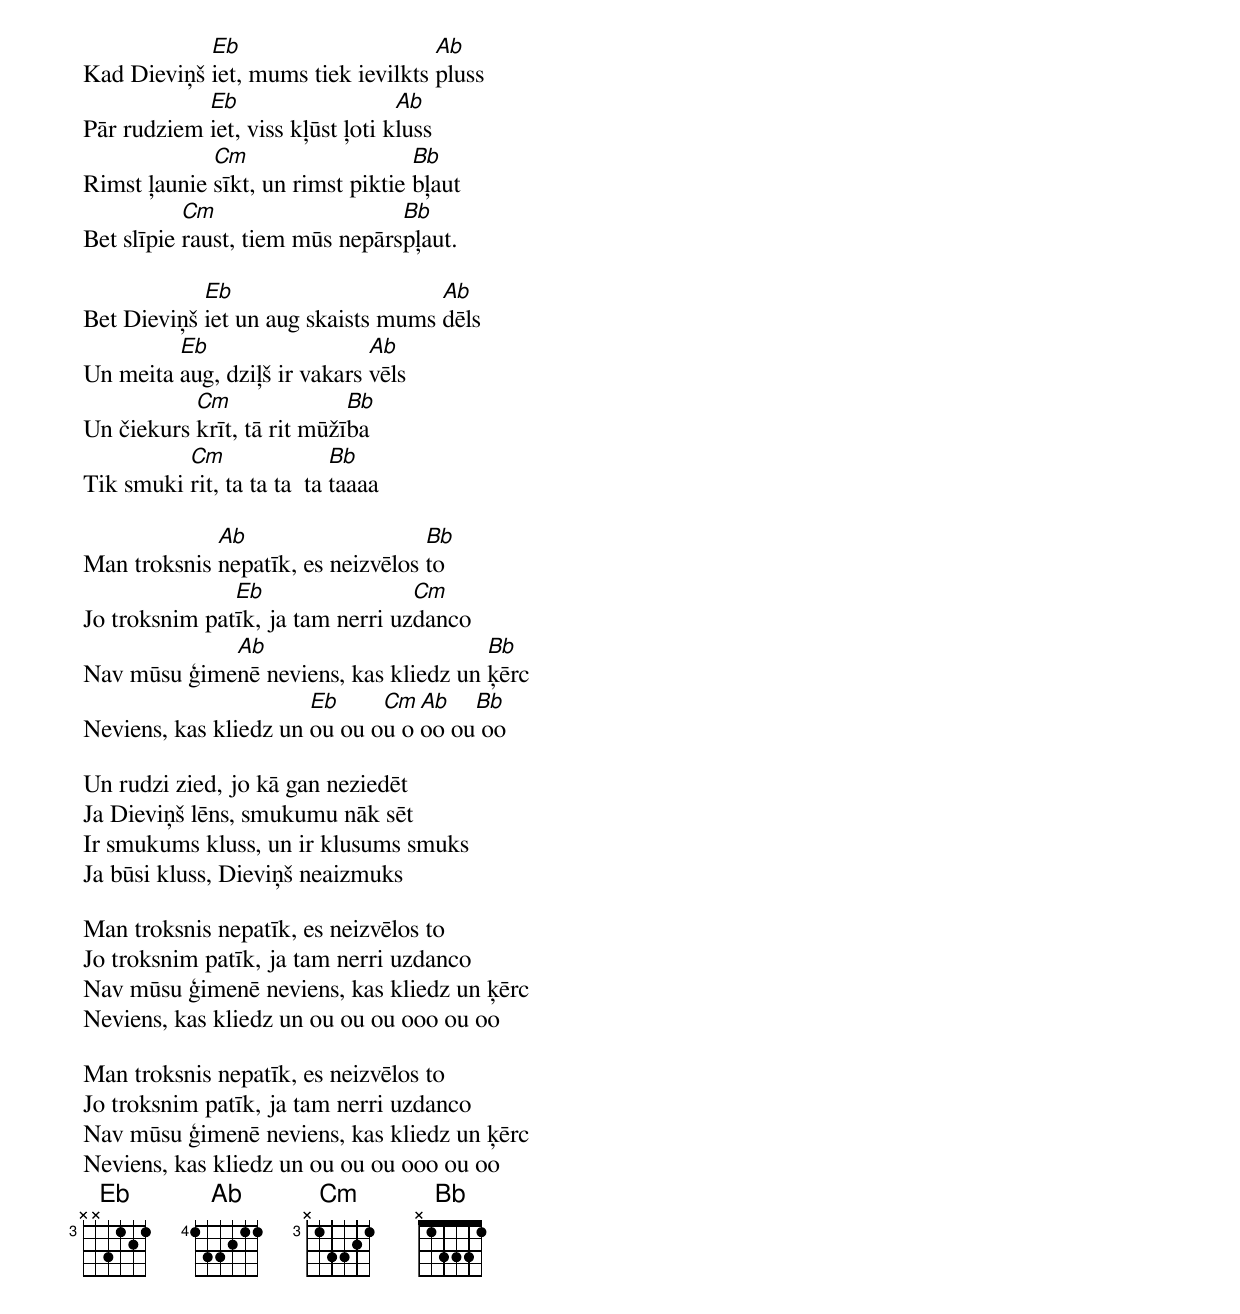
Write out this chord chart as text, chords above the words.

            Eb                      Ab
Kad Dieviņš iet, mums tiek ievilkts pluss
            Eb                    Ab
Pār rudziem iet, viss kļūst ļoti kluss
             Cm                    Bb
Rimst ļaunie sīkt, un rimst piktie bļaut
           Cm                    Bb
Bet slīpie raust, tiem mūs nepārspļaut.

            Eb                      Ab
Bet Dieviņš iet un aug skaists mums dēls
         Eb                   Ab
Un meita aug, dziļš ir vakars vēls
           Cm               Bb
Un čiekurs krīt, tā rit mūžība
          Cm                Bb
Tik smuki rit, ta ta ta  ta taaaa

             Ab                    Bb
Man troksnis nepatīk, es neizvēlos to
               Eb                 Cm
Jo troksnim patīk, ja tam nerri uzdanco
             Ab                        Bb
Nav mūsu ģimenē neviens, kas kliedz un ķērc
                       Eb     Cm Ab   Bb
Neviens, kas kliedz un ou ou ou ooo ou oo

Un rudzi zied, jo kā gan neziedēt
Ja Dieviņš lēns, smukumu nāk sēt
Ir smukums kluss, un ir klusums smuks
Ja būsi kluss, Dieviņš neaizmuks

Man troksnis nepatīk, es neizvēlos to
Jo troksnim patīk, ja tam nerri uzdanco
Nav mūsu ģimenē neviens, kas kliedz un ķērc
Neviens, kas kliedz un ou ou ou ooo ou oo

Man troksnis nepatīk, es neizvēlos to
Jo troksnim patīk, ja tam nerri uzdanco
Nav mūsu ģimenē neviens, kas kliedz un ķērc
Neviens, kas kliedz un ou ou ou ooo ou oo
